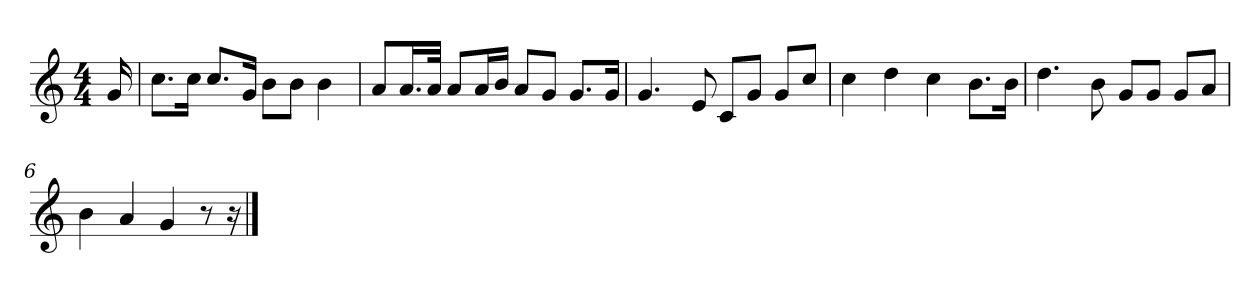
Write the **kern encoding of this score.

**kern
*part1
*staff1
*clefG2
*k[]
*C:
*M4/4
*MM120
=
16g
=1
8.cc\L
16cc\Jk
8.cc/L
16g/Jk
8b\L
8b\J
4b
=2
8a/L
16.a/L
32a/JJk
8a/L
16a/L
16b/JJ
8a/L
8g/J
8.g/L
16g/Jk
=3
4.g
8e
8c/L
8g/J
8g/L
8cc/J
=4
4cc
4dd
4cc
8.b\L
16b\Jk
=5
4.dd
8b
8g/L
8g/J
8g/L
8a/J
=6
4b
4a
4g
8r
16r
==
*-
